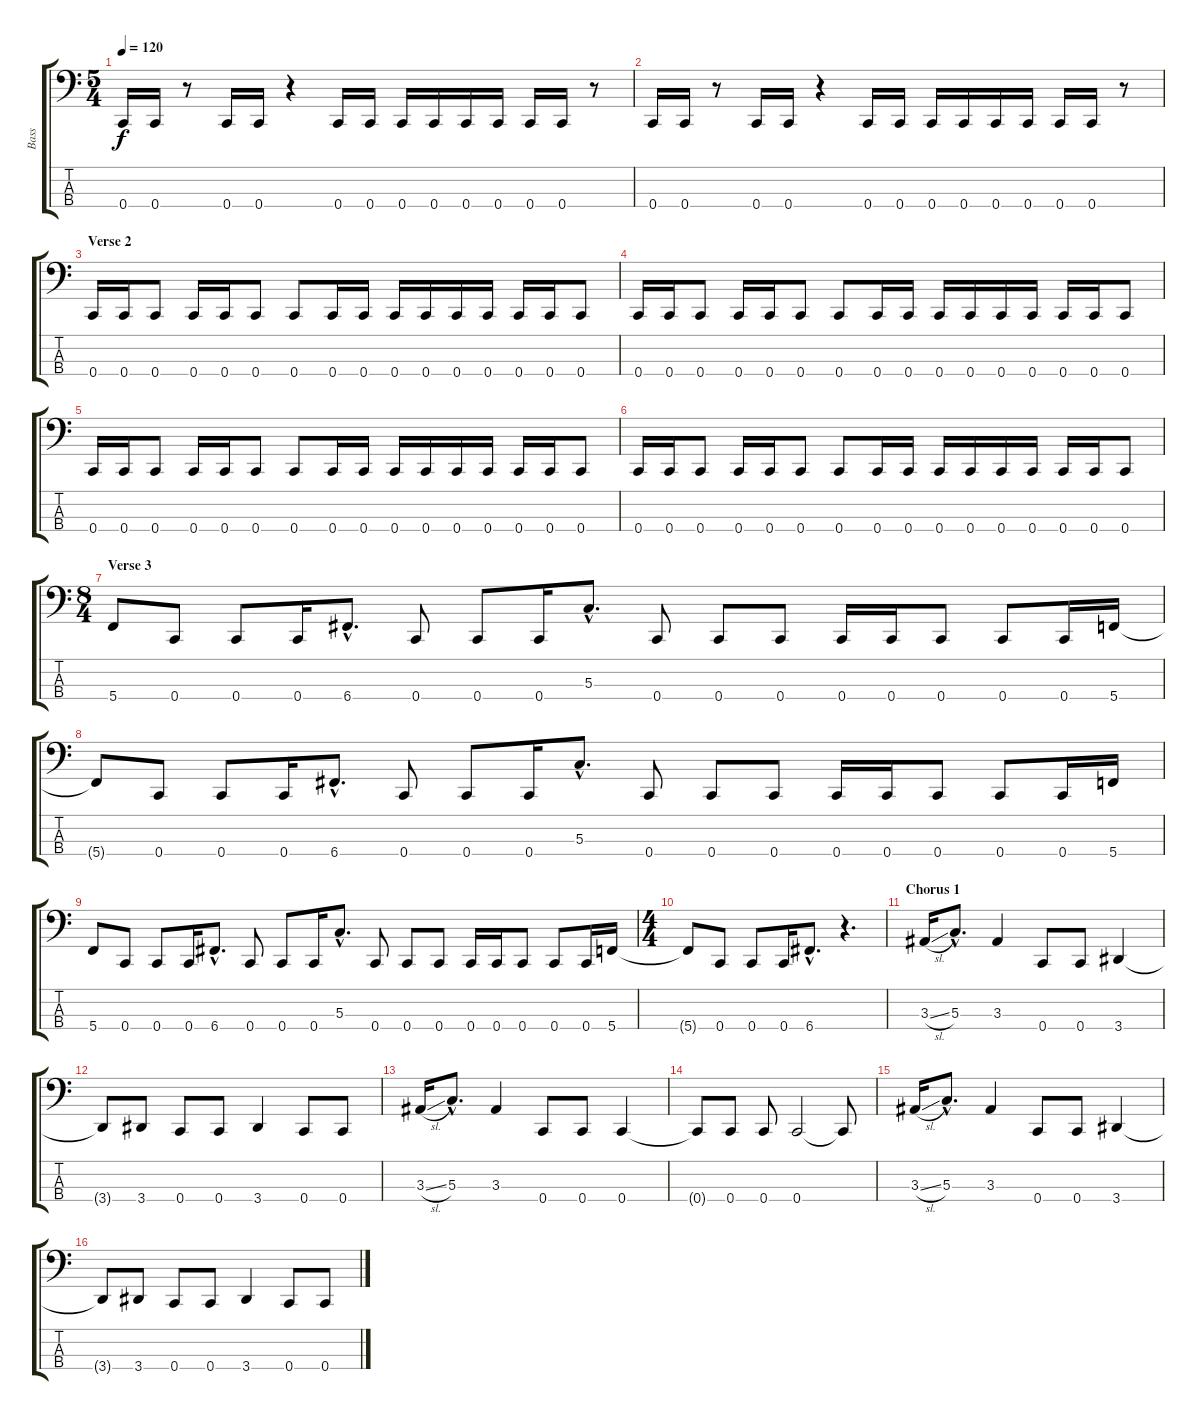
\track ("Bass" "Bass") {instrument electricbassfinger}
\staff {score tabs}
\tuning (F2 C2 G1 C1) {hide}
\ts (5 4)
\tempo 120
\clef f4
\ks c
0.4.16{dy f} 0.4.16 r.8 0.4.16 0.4.16 r.4 0.4.16 0.4.16 0.4.16 0.4.16 0.4.16 0.4.16 0.4.16 0.4.16 r.8 |
0.4.16 0.4.16 r.8 0.4.16 0.4.16 r.4 0.4.16 0.4.16 0.4.16 0.4.16 0.4.16 0.4.16 0.4.16 0.4.16 r.8 |
\section ("" "Verse 2")
0.4.16 0.4.16 0.4.8 0.4.16 0.4.16 0.4.8 0.4.8 0.4.16 0.4.16 0.4.16 0.4.16 0.4.16 0.4.16 0.4.16 0.4.16 0.4.8 |
0.4.16 0.4.16 0.4.8 0.4.16 0.4.16 0.4.8 0.4.8 0.4.16 0.4.16 0.4.16 0.4.16 0.4.16 0.4.16 0.4.16 0.4.16 0.4.8 |
0.4.16 0.4.16 0.4.8 0.4.16 0.4.16 0.4.8 0.4.8 0.4.16 0.4.16 0.4.16 0.4.16 0.4.16 0.4.16 0.4.16 0.4.16 0.4.8 |
0.4.16 0.4.16 0.4.8 0.4.16 0.4.16 0.4.8 0.4.8 0.4.16 0.4.16 0.4.16 0.4.16 0.4.16 0.4.16 0.4.16 0.4.16 0.4.8 |
\ts (8 4)
\section ("" "Verse 3")
5.4.8 0.4.8 0.4.8 0.4.16 6.4{hac}.8{d} 0.4.8 0.4.8 0.4.16 5.3{hac}.8{d} 0.4.8 0.4.8 0.4.8 0.4.16 0.4.16 0.4.8 0.4.8 0.4.16 5.4.16 |
5.4{t}.8 0.4.8 0.4.8 0.4.16 6.4{hac}.8{d} 0.4.8 0.4.8 0.4.16 5.3{hac}.8{d} 0.4.8 0.4.8 0.4.8 0.4.16 0.4.16 0.4.8 0.4.8 0.4.16 5.4.16 |
5.4.8 0.4.8 0.4.8 0.4.16 6.4{hac}.8{d} 0.4.8 0.4.8 0.4.16 5.3{hac}.8{d} 0.4.8 0.4.8 0.4.8 0.4.16 0.4.16 0.4.8 0.4.8 0.4.16 5.4.16 |
\ts (4 4)
5.4{t}.8 0.4.8 0.4.8 0.4.16 6.4{hac}.8{d} r.4{d} |
\section ("" "Chorus 1")
3.3{sl}.16 5.3{hac}.8{d} 3.3.4 0.4.8 0.4.8 3.4.4 |
3.4{t}.8 3.4.8 0.4.8 0.4.8 3.4.4 0.4.8 0.4.8 |
3.3{sl}.16 5.3{hac}.8{d} 3.3.4 0.4.8 0.4.8 0.4.4 |
0.4{t}.8 0.4.8 0.4.8 0.4.2 0.4{t}.8 |
3.3{sl}.16 5.3{hac}.8{d} 3.3.4 0.4.8 0.4.8 3.4.4 |
3.4{t}.8 3.4.8 0.4.8 0.4.8 3.4.4 0.4.8 0.4.8
